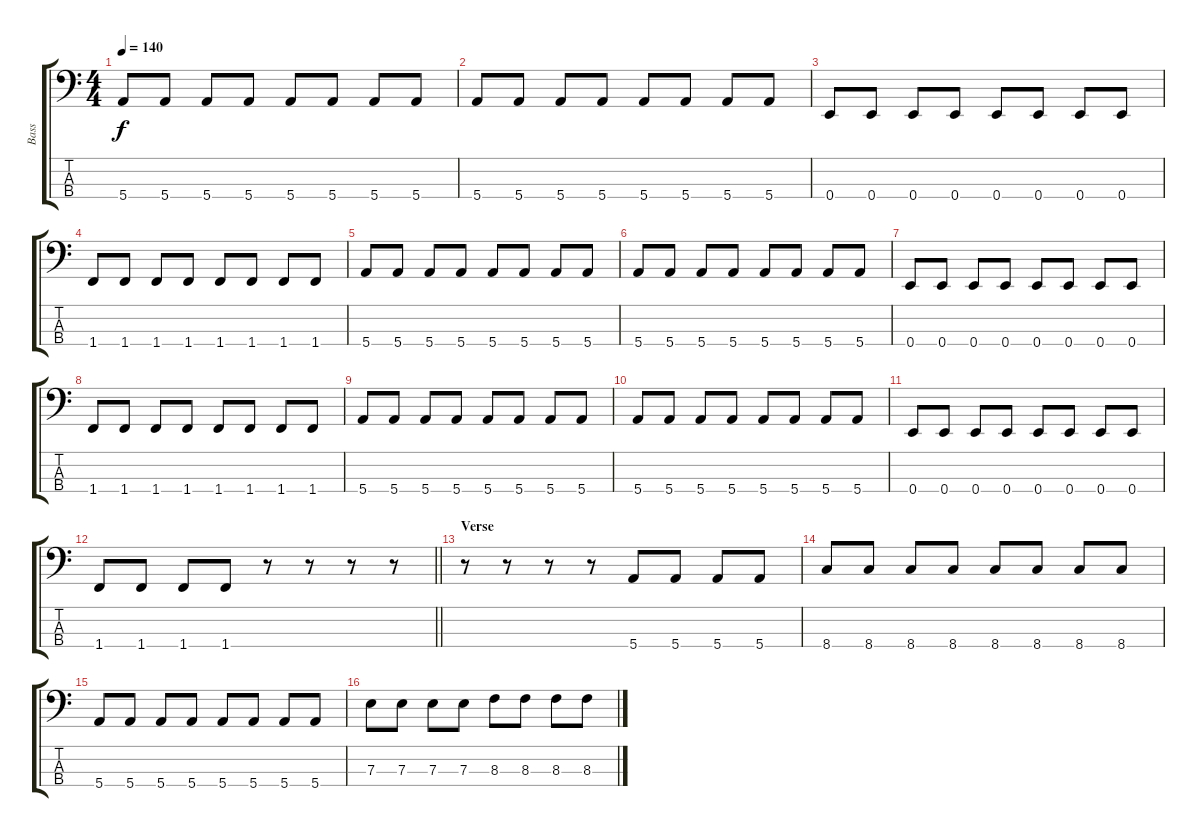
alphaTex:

\track ("Bass" "Bass") {instrument electricbassfinger}
\staff {score tabs}
\tuning (G2 D2 A1 E1) {hide}
\ts (4 4)
\tempo 140
\clef f4
\ks c
5.4.8{dy f} 5.4.8 5.4.8 5.4.8 5.4.8 5.4.8 5.4.8 5.4.8 |
5.4.8 5.4.8 5.4.8 5.4.8 5.4.8 5.4.8 5.4.8 5.4.8 |
0.4.8 0.4.8 0.4.8 0.4.8 0.4.8 0.4.8 0.4.8 0.4.8 |
1.4.8 1.4.8 1.4.8 1.4.8 1.4.8 1.4.8 1.4.8 1.4.8 |
5.4.8 5.4.8 5.4.8 5.4.8 5.4.8 5.4.8 5.4.8 5.4.8 |
5.4.8 5.4.8 5.4.8 5.4.8 5.4.8 5.4.8 5.4.8 5.4.8 |
0.4.8 0.4.8 0.4.8 0.4.8 0.4.8 0.4.8 0.4.8 0.4.8 |
1.4.8 1.4.8 1.4.8 1.4.8 1.4.8 1.4.8 1.4.8 1.4.8 |
5.4.8 5.4.8 5.4.8 5.4.8 5.4.8 5.4.8 5.4.8 5.4.8 |
5.4.8 5.4.8 5.4.8 5.4.8 5.4.8 5.4.8 5.4.8 5.4.8 |
0.4.8 0.4.8 0.4.8 0.4.8 0.4.8 0.4.8 0.4.8 0.4.8 |
\barLineRight lightlight
1.4.8 1.4.8 1.4.8 1.4.8 r.8 r.8 r.8 r.8 |
\section ("" "Verse")
r.8 r.8 r.8 r.8 5.4.8 5.4.8 5.4.8 5.4.8 |
8.4.8 8.4.8 8.4.8 8.4.8 8.4.8 8.4.8 8.4.8 8.4.8 |
5.4.8 5.4.8 5.4.8 5.4.8 5.4.8 5.4.8 5.4.8 5.4.8 |
7.3.8 7.3.8 7.3.8 7.3.8 8.3.8 8.3.8 8.3.8 8.3.8
